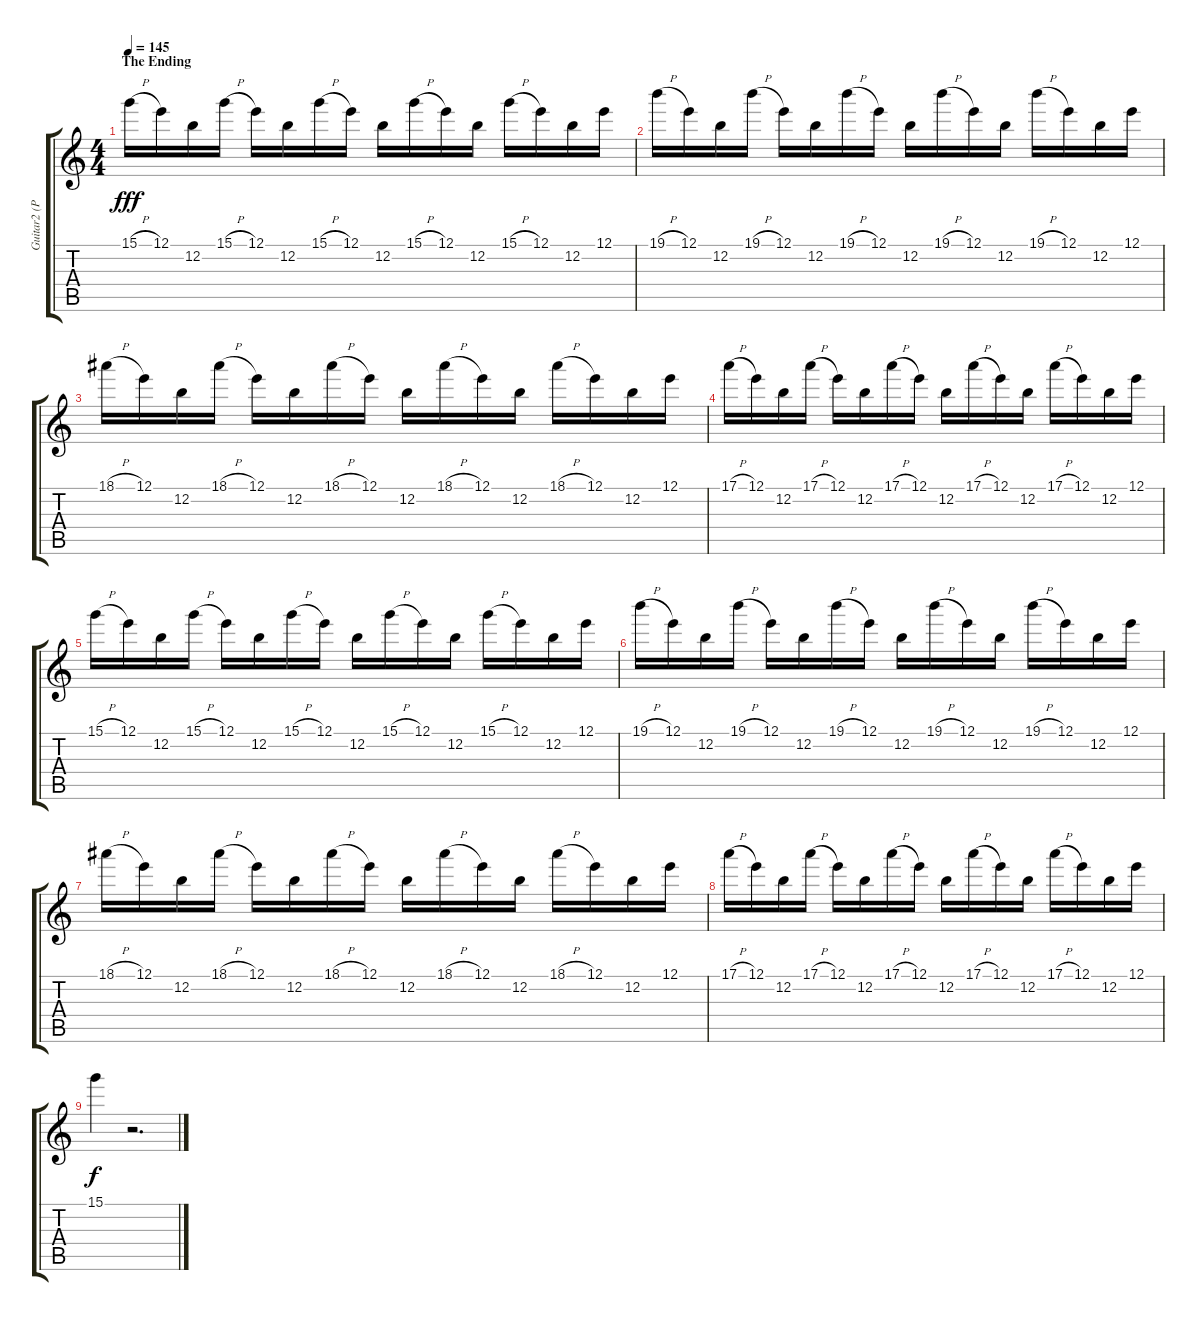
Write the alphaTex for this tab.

\track ("Guitar2 (Pitrelli)" "Guitar2 (P") {instrument distortionguitar}
\staff {score tabs}
\tuning (E4 B3 G3 D3 A2 E2) {hide}
\ts (4 4)
\section ("" "The Ending")
\tempo 145
\clef g2
\ks c
15.1{h}.16{dy fff} 12.1.16 12.2.16 15.1{h}.16 12.1.16 12.2.16 15.1{h}.16 12.1.16 12.2.16 15.1{h}.16 12.1.16 12.2.16 15.1{h}.16 12.1.16 12.2.16 12.1.16 |
19.1{h}.16 12.1.16 12.2.16 19.1{h}.16 12.1.16 12.2.16 19.1{h}.16 12.1.16 12.2.16 19.1{h}.16 12.1.16 12.2.16 19.1{h}.16 12.1.16 12.2.16 12.1.16 |
18.1{h}.16 12.1.16 12.2.16 18.1{h}.16 12.1.16 12.2.16 18.1{h}.16 12.1.16 12.2.16 18.1{h}.16 12.1.16 12.2.16 18.1{h}.16 12.1.16 12.2.16 12.1.16 |
17.1{h}.16 12.1.16 12.2.16 17.1{h}.16 12.1.16 12.2.16 17.1{h}.16 12.1.16 12.2.16 17.1{h}.16 12.1.16 12.2.16 17.1{h}.16 12.1.16 12.2.16 12.1.16 |
15.1{h}.16 12.1.16 12.2.16 15.1{h}.16 12.1.16 12.2.16 15.1{h}.16 12.1.16 12.2.16 15.1{h}.16 12.1.16 12.2.16 15.1{h}.16 12.1.16 12.2.16 12.1.16 |
19.1{h}.16 12.1.16 12.2.16 19.1{h}.16 12.1.16 12.2.16 19.1{h}.16 12.1.16 12.2.16 19.1{h}.16 12.1.16 12.2.16 19.1{h}.16 12.1.16 12.2.16 12.1.16 |
18.1{h}.16 12.1.16 12.2.16 18.1{h}.16 12.1.16 12.2.16 18.1{h}.16 12.1.16 12.2.16 18.1{h}.16 12.1.16 12.2.16 18.1{h}.16 12.1.16 12.2.16 12.1.16 |
17.1{h}.16 12.1.16 12.2.16 17.1{h}.16 12.1.16 12.2.16 17.1{h}.16 12.1.16 12.2.16 17.1{h}.16 12.1.16 12.2.16 17.1{h}.16 12.1.16 12.2.16 12.1.16 |
15.1.4{dy f} r.2{d}
